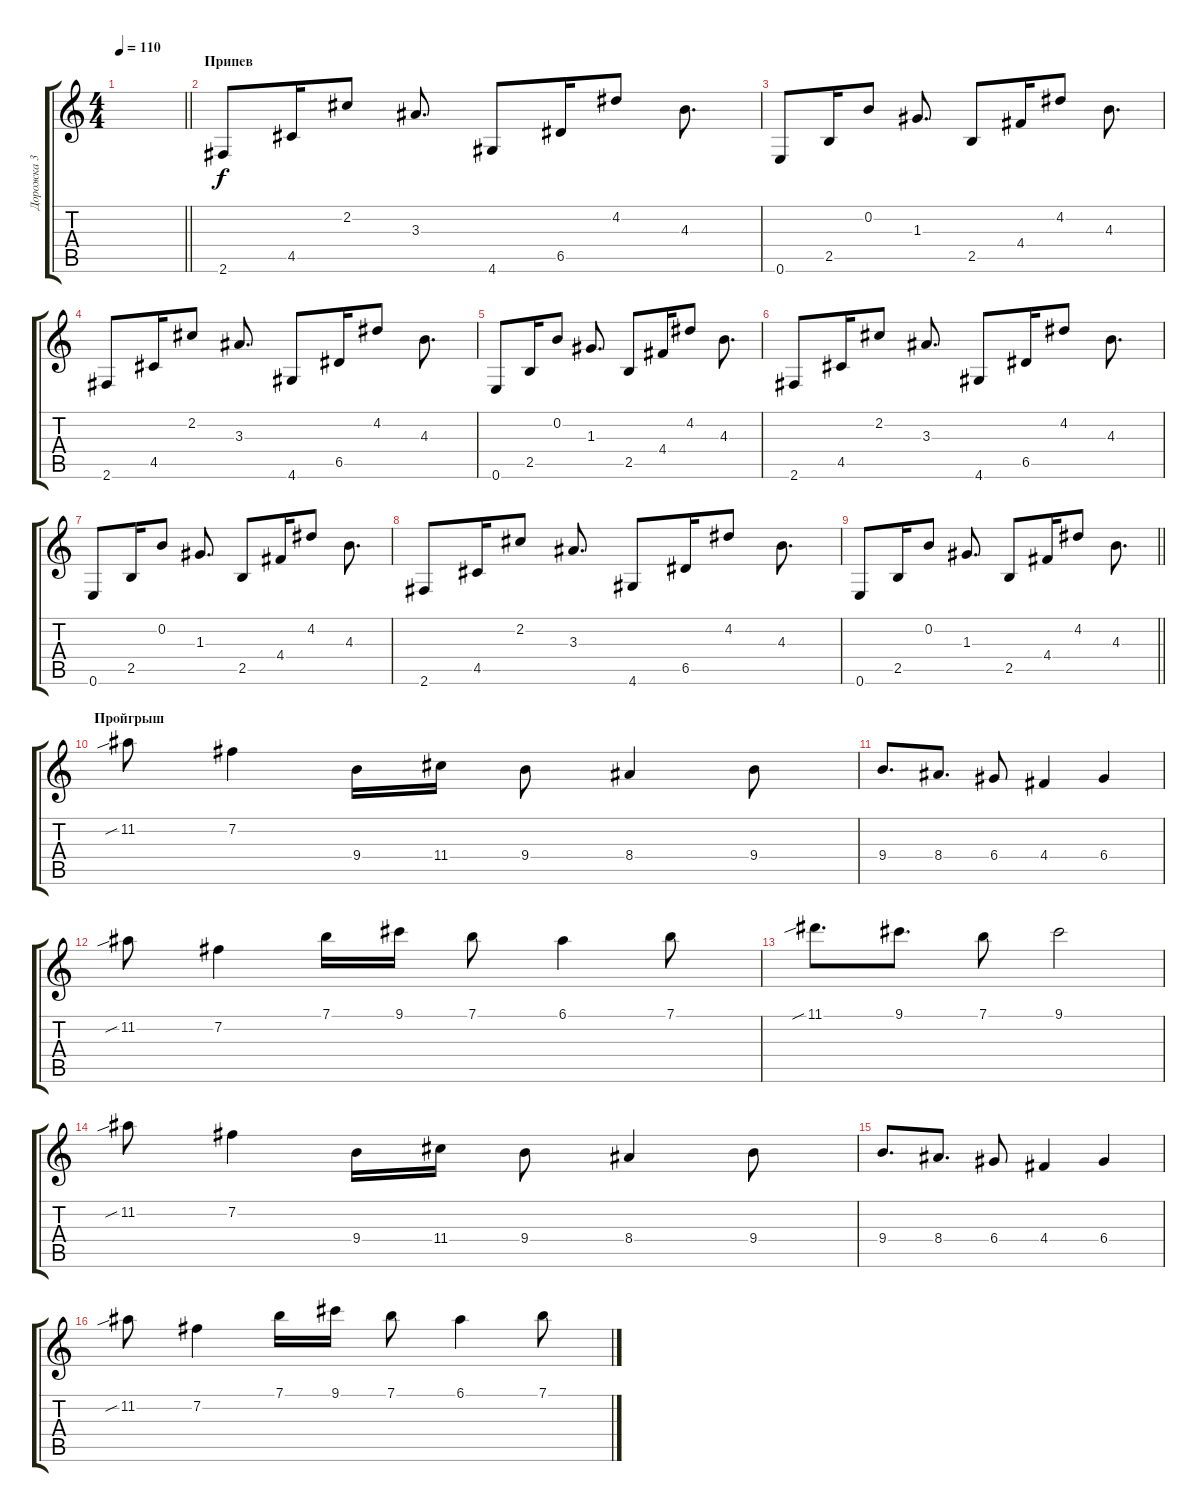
\track ("Дорожка 3" "Дорожка 3") {instrument distortionguitar}
\staff {score tabs}
\tuning (E4 B3 G3 D3 A2 E2) {hide}
\ts (4 4)
\tempo 110
\clef g2
\barLineRight lightlight
\ks c
|
\section ("" "Припев")
2.6.8 4.5.16 2.2.8 3.3.8{d} 4.6.8 6.5.16 4.2.8 4.3.8{d} |
0.6.8 2.5.16 0.2.8 1.3.8{d} 2.5.8 4.4.16 4.2.8 4.3.8{d} |
2.6.8 4.5.16 2.2.8 3.3.8{d} 4.6.8 6.5.16 4.2.8 4.3.8{d} |
0.6.8 2.5.16 0.2.8 1.3.8{d} 2.5.8 4.4.16 4.2.8 4.3.8{d} |
2.6.8 4.5.16 2.2.8 3.3.8{d} 4.6.8 6.5.16 4.2.8 4.3.8{d} |
0.6.8 2.5.16 0.2.8 1.3.8{d} 2.5.8 4.4.16 4.2.8 4.3.8{d} |
2.6.8 4.5.16 2.2.8 3.3.8{d} 4.6.8 6.5.16 4.2.8 4.3.8{d} |
\barLineRight lightlight
0.6.8 2.5.16 0.2.8 1.3.8{d} 2.5.8 4.4.16 4.2.8 4.3.8{d} |
\section ("" "Пройгрыш")
11.2{sib}.8 7.2.4 9.4.16 11.4.16 9.4.8 8.4.4 9.4.8 |
9.4.8{d} 8.4.8{d} 6.4.8 4.4.4 6.4.4 |
11.2{sib}.8 7.2.4 7.1.16 9.1.16 7.1.8 6.1.4 7.1.8 |
11.1{sib}.8{d} 9.1.8{d} 7.1.8 9.1.2 |
11.2{sib}.8 7.2.4 9.4.16 11.4.16 9.4.8 8.4.4 9.4.8 |
9.4.8{d} 8.4.8{d} 6.4.8 4.4.4 6.4.4 |
11.2{sib}.8 7.2.4 7.1.16 9.1.16 7.1.8 6.1.4 7.1.8
